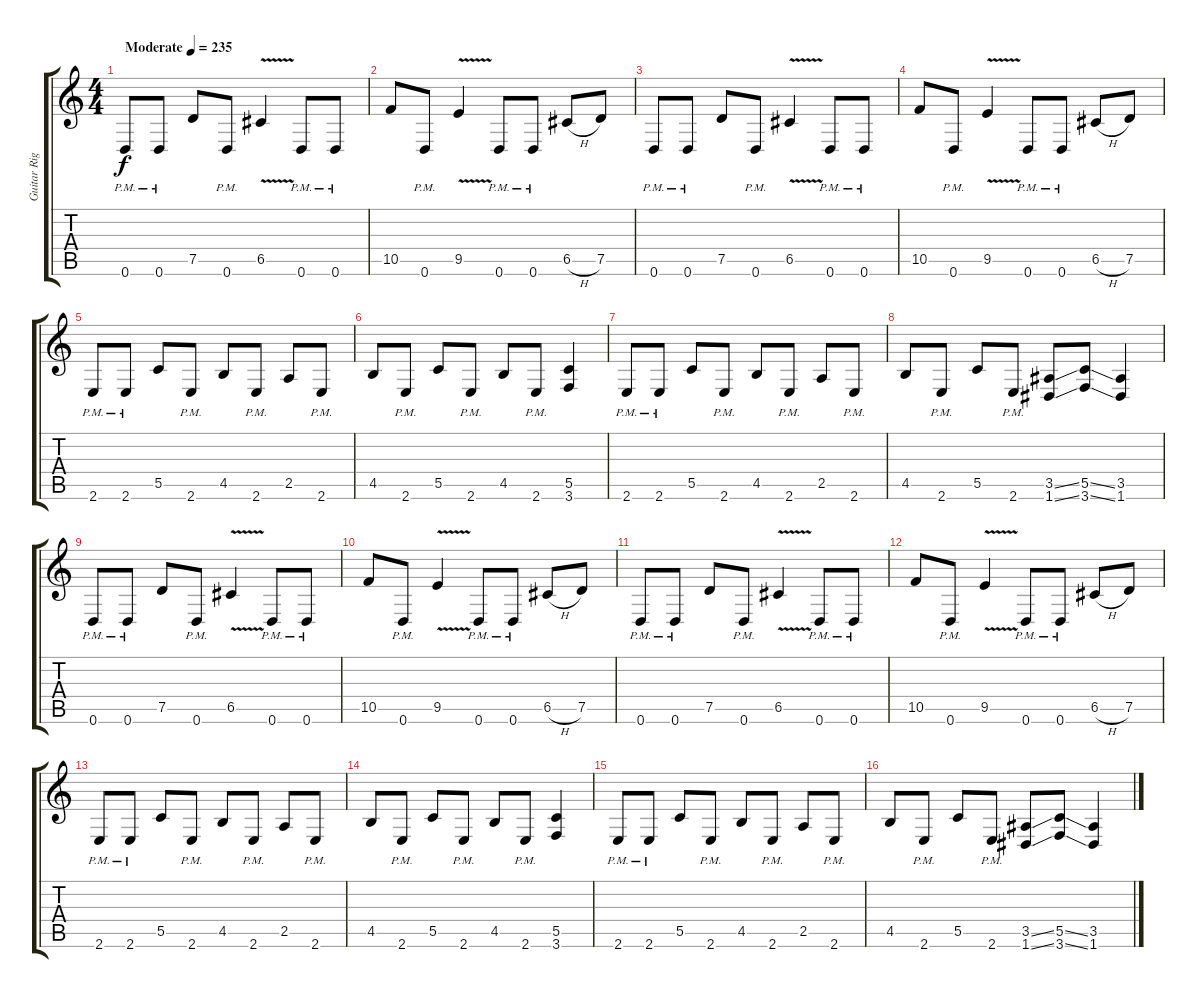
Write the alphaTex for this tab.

\track ("Guitar Right" "Guitar Rig") {instrument distortionguitar}
\staff {score tabs}
\tuning (D4 A3 F3 C3 G2 D2) {hide}
\ts (4 4)
\tempo (235 "Moderate")
\clef g2
\ks c
0.6{pm}.8{dy f instrument distortionguitar} 0.6{pm}.8 7.5.8 0.6{pm}.8 6.5{v}.4 0.6{pm}.8 0.6{pm}.8 |
10.5.8 0.6{pm}.8 9.5{v}.4 0.6{pm}.8 0.6{pm}.8 6.5{h}.8 7.5.8 |
0.6{pm}.8 0.6{pm}.8 7.5.8 0.6{pm}.8 6.5{v}.4 0.6{pm}.8 0.6{pm}.8 |
10.5.8 0.6{pm}.8 9.5{v}.4 0.6{pm}.8 0.6{pm}.8 6.5{h}.8 7.5.8 |
2.6{pm}.8 2.6{pm}.8 5.5.8 2.6{pm}.8 4.5.8 2.6{pm}.8 2.5.8 2.6{pm}.8 |
4.5.8 2.6{pm}.8 5.5.8 2.6{pm}.8 4.5.8 2.6{pm}.8 (5.5 3.6).4 |
2.6{pm}.8 2.6{pm}.8 5.5.8 2.6{pm}.8 4.5.8 2.6{pm}.8 2.5.8 2.6{pm}.8 |
4.5.8 2.6{pm}.8 5.5.8 2.6{pm}.8 (3.5{ss} 1.6{ss}).8 (5.5{ss} 3.6{ss}).8 (3.5 1.6).4 |
0.6{pm}.8 0.6{pm}.8 7.5.8 0.6{pm}.8 6.5{v}.4 0.6{pm}.8 0.6{pm}.8 |
10.5.8 0.6{pm}.8 9.5{v}.4 0.6{pm}.8 0.6{pm}.8 6.5{h}.8 7.5.8 |
0.6{pm}.8 0.6{pm}.8 7.5.8 0.6{pm}.8 6.5{v}.4 0.6{pm}.8 0.6{pm}.8 |
10.5.8 0.6{pm}.8 9.5{v}.4 0.6{pm}.8 0.6{pm}.8 6.5{h}.8 7.5.8 |
2.6{pm}.8 2.6{pm}.8 5.5.8 2.6{pm}.8 4.5.8 2.6{pm}.8 2.5.8 2.6{pm}.8 |
4.5.8 2.6{pm}.8 5.5.8 2.6{pm}.8 4.5.8 2.6{pm}.8 (5.5 3.6).4 |
2.6{pm}.8 2.6{pm}.8 5.5.8 2.6{pm}.8 4.5.8 2.6{pm}.8 2.5.8 2.6{pm}.8 |
4.5.8 2.6{pm}.8 5.5.8 2.6{pm}.8 (3.5{ss} 1.6{ss}).8 (5.5{ss} 3.6{ss}).8 (3.5 1.6).4
